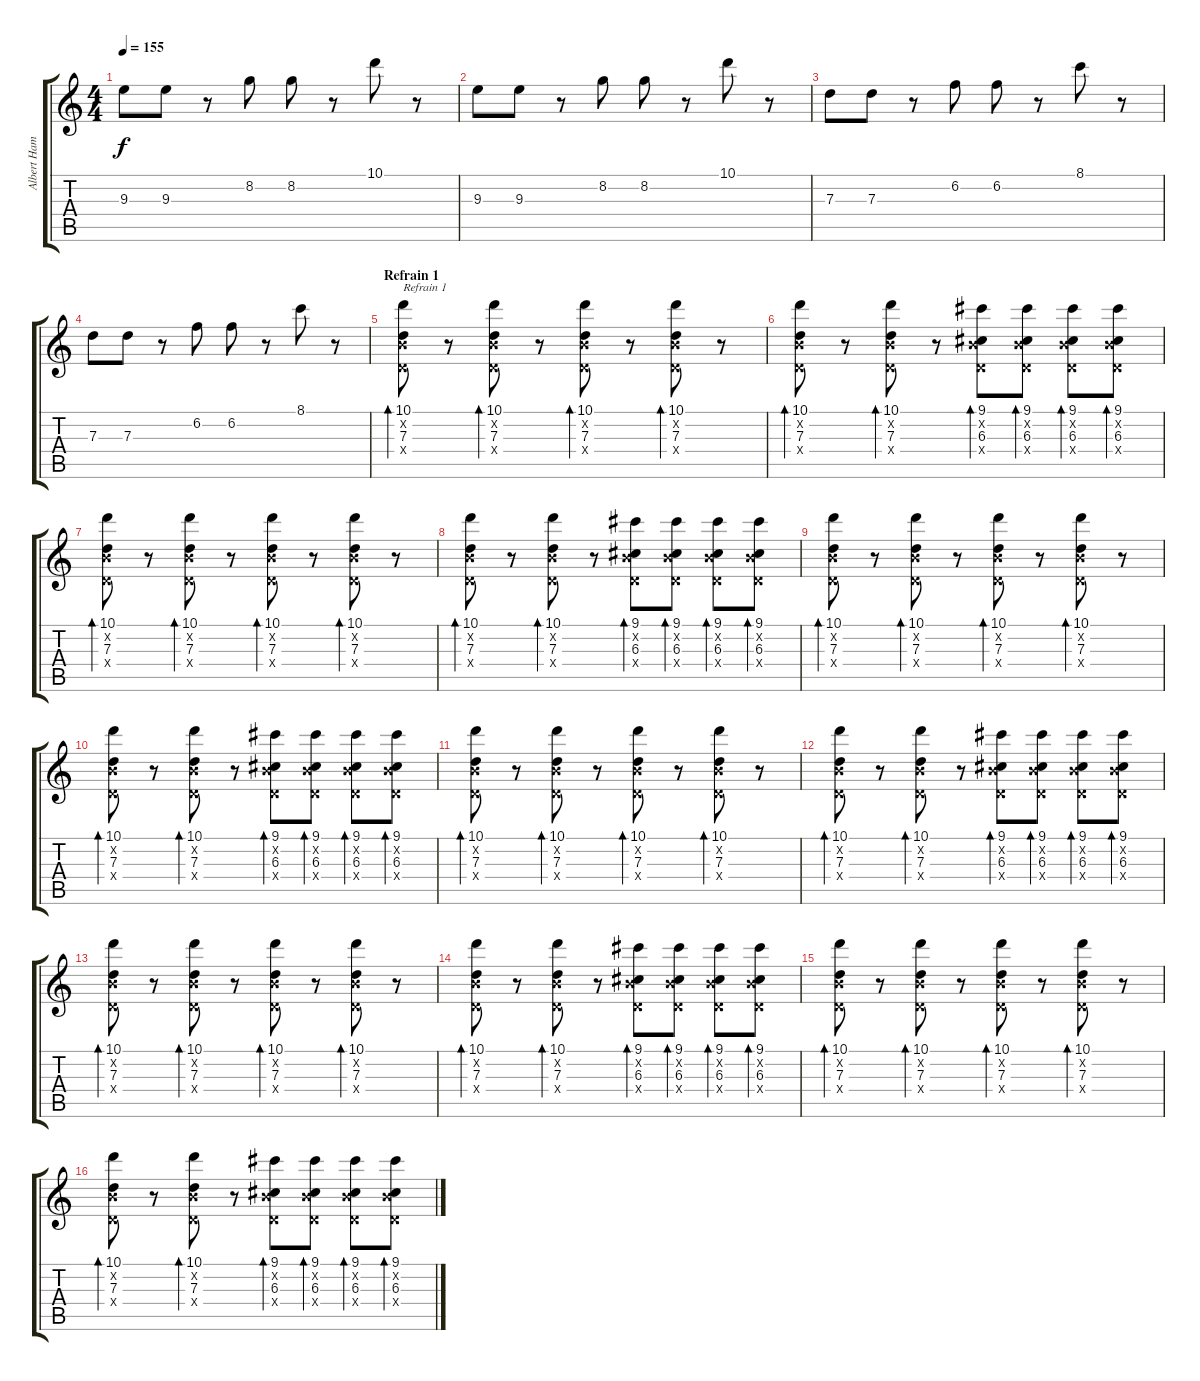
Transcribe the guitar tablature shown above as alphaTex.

\track ("Albert Hammond Jr. (right)" "Albert Ham") {instrument electricguitarjazz}
\staff {score tabs}
\tuning (E4 B3 G3 D3 A2 E2) {hide}
\ts (4 4)
\tempo 155
\clef g2
\ks c
9.3.8{dy f} 9.3.8 r.8 8.2.8 8.2.8 r.8 10.1.8 r.8 |
9.3.8 9.3.8 r.8 8.2.8 8.2.8 r.8 10.1.8 r.8 |
7.3.8 7.3.8 r.8 6.2.8 6.2.8 r.8 8.1.8 r.8 |
7.3.8 7.3.8 r.8 6.2.8 6.2.8 r.8 8.1.8 r.8 |
\section ("" "Refrain 1")
(10.1 0.2{x} 7.3 0.4{x}).8{bd 30 txt "Refrain 1"} r.8 (10.1 0.2{x} 7.3 0.4{x}).8{bd 30} r.8 (10.1 0.2{x} 7.3 0.4{x}).8{bd 30} r.8 (10.1 0.2{x} 7.3 0.4{x}).8{bd 30} r.8 |
(10.1 0.2{x} 7.3 0.4{x}).8{bd 30} r.8 (10.1 0.2{x} 7.3 0.4{x}).8{bd 30} r.8 (9.1 0.2{x} 6.3 0.4{x}).8{bd 30} (9.1 0.2{x} 6.3 0.4{x}).8{bd 30} (9.1 0.2{x} 6.3 0.4{x}).8{bd 30} (9.1 0.2{x} 6.3 0.4{x}).8{bd 30} |
(10.1 0.2{x} 7.3 0.4{x}).8{bd 30} r.8 (10.1 0.2{x} 7.3 0.4{x}).8{bd 30} r.8 (10.1 0.2{x} 7.3 0.4{x}).8{bd 30} r.8 (10.1 0.2{x} 7.3 0.4{x}).8{bd 30} r.8 |
(10.1 0.2{x} 7.3 0.4{x}).8{bd 30} r.8 (10.1 0.2{x} 7.3 0.4{x}).8{bd 30} r.8 (9.1 0.2{x} 6.3 0.4{x}).8{bd 30} (9.1 0.2{x} 6.3 0.4{x}).8{bd 30} (9.1 0.2{x} 6.3 0.4{x}).8{bd 30} (9.1 0.2{x} 6.3 0.4{x}).8{bd 30} |
(10.1 0.2{x} 7.3 0.4{x}).8{bd 30} r.8 (10.1 0.2{x} 7.3 0.4{x}).8{bd 30} r.8 (10.1 0.2{x} 7.3 0.4{x}).8{bd 30} r.8 (10.1 0.2{x} 7.3 0.4{x}).8{bd 30} r.8 |
(10.1 0.2{x} 7.3 0.4{x}).8{bd 30} r.8 (10.1 0.2{x} 7.3 0.4{x}).8{bd 30} r.8 (9.1 0.2{x} 6.3 0.4{x}).8{bd 30} (9.1 0.2{x} 6.3 0.4{x}).8{bd 30} (9.1 0.2{x} 6.3 0.4{x}).8{bd 30} (9.1 0.2{x} 6.3 0.4{x}).8{bd 30} |
(10.1 0.2{x} 7.3 0.4{x}).8{bd 30} r.8 (10.1 0.2{x} 7.3 0.4{x}).8{bd 30} r.8 (10.1 0.2{x} 7.3 0.4{x}).8{bd 30} r.8 (10.1 0.2{x} 7.3 0.4{x}).8{bd 30} r.8 |
(10.1 0.2{x} 7.3 0.4{x}).8{bd 30} r.8 (10.1 0.2{x} 7.3 0.4{x}).8{bd 30} r.8 (9.1 0.2{x} 6.3 0.4{x}).8{bd 30} (9.1 0.2{x} 6.3 0.4{x}).8{bd 30} (9.1 0.2{x} 6.3 0.4{x}).8{bd 30} (9.1 0.2{x} 6.3 0.4{x}).8{bd 30} |
(10.1 0.2{x} 7.3 0.4{x}).8{bd 30} r.8 (10.1 0.2{x} 7.3 0.4{x}).8{bd 30} r.8 (10.1 0.2{x} 7.3 0.4{x}).8{bd 30} r.8 (10.1 0.2{x} 7.3 0.4{x}).8{bd 30} r.8 |
(10.1 0.2{x} 7.3 0.4{x}).8{bd 30} r.8 (10.1 0.2{x} 7.3 0.4{x}).8{bd 30} r.8 (9.1 0.2{x} 6.3 0.4{x}).8{bd 30} (9.1 0.2{x} 6.3 0.4{x}).8{bd 30} (9.1 0.2{x} 6.3 0.4{x}).8{bd 30} (9.1 0.2{x} 6.3 0.4{x}).8{bd 30} |
(10.1 0.2{x} 7.3 0.4{x}).8{bd 30} r.8 (10.1 0.2{x} 7.3 0.4{x}).8{bd 30} r.8 (10.1 0.2{x} 7.3 0.4{x}).8{bd 30} r.8 (10.1 0.2{x} 7.3 0.4{x}).8{bd 30} r.8 |
(10.1 0.2{x} 7.3 0.4{x}).8{bd 30} r.8 (10.1 0.2{x} 7.3 0.4{x}).8{bd 30} r.8 (9.1 0.2{x} 6.3 0.4{x}).8{bd 30} (9.1 0.2{x} 6.3 0.4{x}).8{bd 30} (9.1 0.2{x} 6.3 0.4{x}).8{bd 30} (9.1 0.2{x} 6.3 0.4{x}).8{bd 30}
